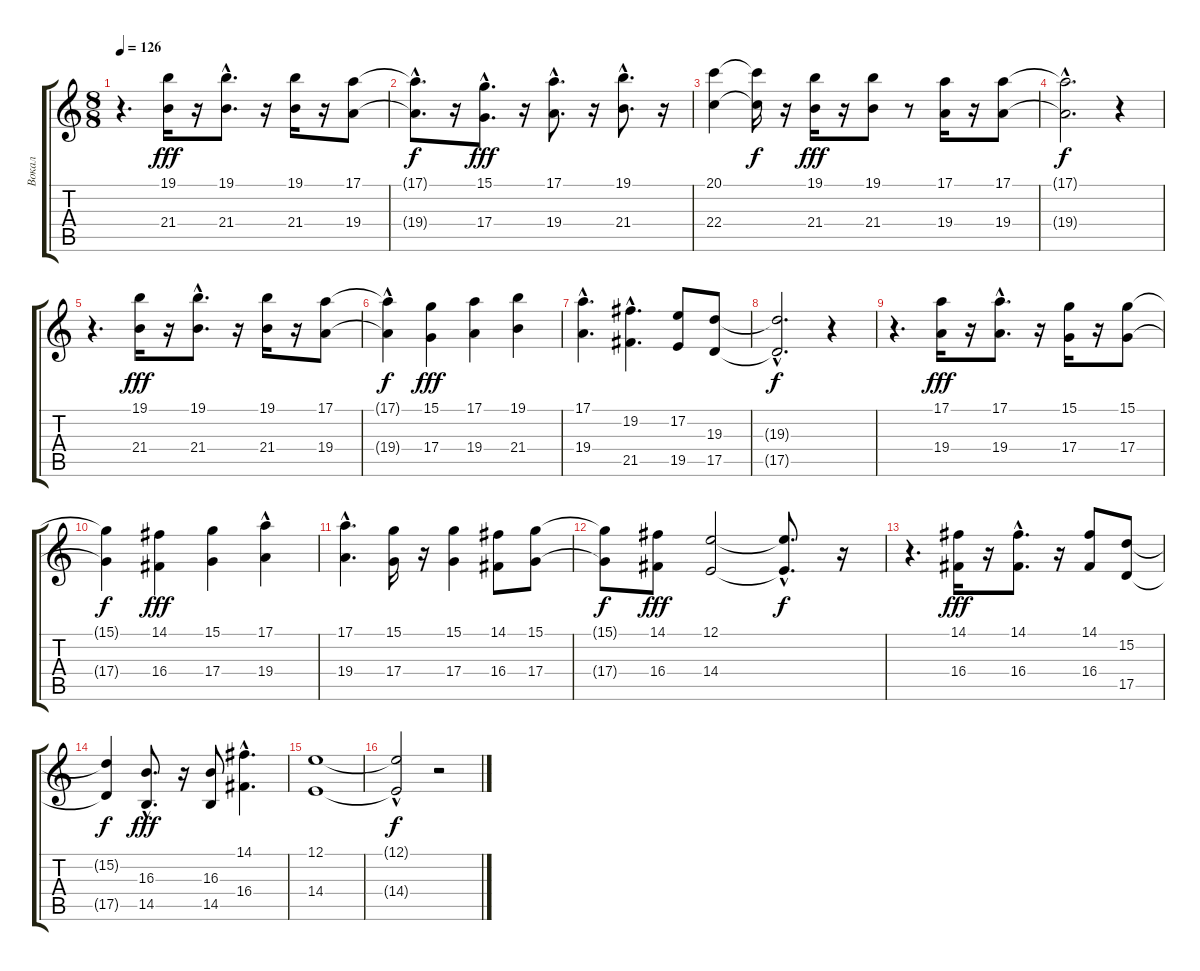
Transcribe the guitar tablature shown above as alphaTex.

\track ("Вокал" "Вокал") {instrument violin}
\staff {score tabs}
\tuning (E4 B3 G3 D3 A2 E2) {hide}
\ts (8 8)
\tempo 126
\clef g2
\ks c
r.4{d dy f} (19.1 21.4).16{dy fff} r.16 (19.1 21.4{hac}).8{d} r.16 (19.1 21.4).16 r.16 (17.1 19.4).8 |
(17.1{t} 19.4{hac t}).8{d dy f} r.16 (15.1 17.4{hac}).8{d dy fff} r.16 (17.1 19.4{hac}).8{d} r.16 (19.1 21.4{hac}).8{d} r.16 |
(20.1 22.4).4 (20.1{t} 22.4{t}).16{dy f} r.16 (19.1 21.4).16{dy fff} r.16 (19.1 21.4).8 r.8 (17.1 19.4).16 r.16 (17.1 19.4).8 |
(17.1{hac t} 19.4{hac t}).2{d dy f} r.4 |
r.4{d} (19.1 21.4).16{dy fff} r.16 (19.1{hac} 21.4).8{d} r.16 (19.1 21.4).16 r.16 (17.1 19.4).8 |
(17.1{t} 19.4{hac t}).4{dy f} (15.1 17.4).4{dy fff} (17.1 19.4).4 (19.1 21.4).4 |
(17.1{hac} 19.4{hac}).4{d} (19.2{hac} 21.5{hac}).4{d} (17.2 19.5).8 (19.3 17.5).8 |
(19.3{hac t} 17.5{t}).2{d dy f} r.4 |
r.4{d} (17.1 19.4).16{dy fff} r.16 (17.1 19.4{hac}).8{d} r.16 (15.1 17.4).16 r.16 (15.1 17.4).8 |
(15.1{t} 17.4{t}).4{dy f} (14.1 16.4).4{dy fff} (15.1 17.4).4 (17.1 19.4{hac}).4 |
(17.1{hac} 19.4{hac}).4{d} (15.1 17.4).16 r.16 (15.1 17.4).4 (14.1 16.4).8 (15.1 17.4).8 |
(15.1{t} 17.4{t}).8{dy f} (14.1 16.4).8{dy fff} (12.1 14.4).2 (12.1{hac t} 14.4{t}).8{d dy f} r.16 |
r.4{d} (14.1 16.4).16{dy fff} r.16 (14.1{hac} 16.4{hac}).8{d} r.16 (14.1 16.4).8 (15.2 17.5).8 |
(15.2{t} 17.5{t}).4{dy f} (16.3{hac} 14.5{hac}).8{d dy fff} r.16 (16.3 14.5).8 (14.1{hac} 16.4{hac}).4{d} |
(12.1 14.4).1 |
(12.1{hac t} 14.4{t}).2{dy f} r.2
